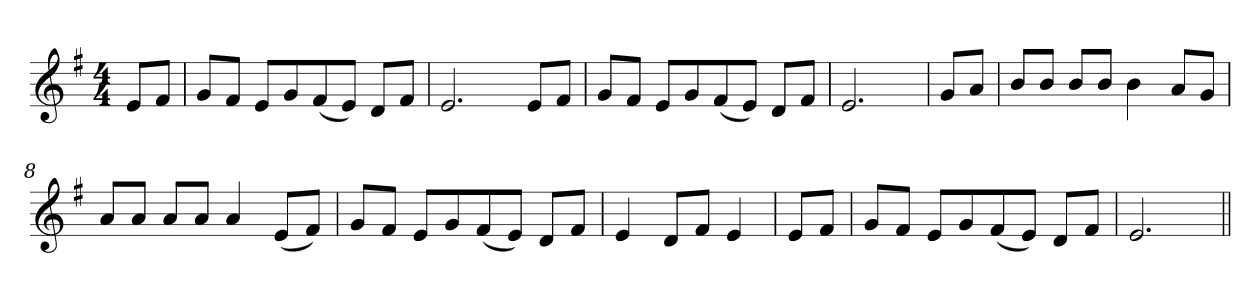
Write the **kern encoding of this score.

**kern
*part1
*staff1
*clefG2
*k[f#]
*G:
*M4/4
=1
8e/L
8f#/J
=2
8g/L
8f#/J
8e/L
8g/
(<8f#/
8e/J)
8d/L
8f#/J
=3
2.e/
8e/L
8f#/J
=4
8g/L
8f#/J
8e/L
8g/
(<8f#/
8e/J)
8d/L
8f#/J
=5
2.e/
=6
8g/L
8a/J
=7
8b/L
8b/J
8b/L
8b/J
4b\
8a/L
8g/J
=8
8a/L
8a/J
8a/L
8a/J
4a/
(<8e/L
8f#/J)
!!LO:LB:g=z
=9
8g/L
8f#/J
8e/L
8g/
(<8f#/
8e/J)
8d/L
8f#/J
=10
4e/
8d/L
8f#/J
4e/
=11
8e/L
8f#/J
=12
8g/L
8f#/J
8e/L
8g/
(<8f#/
8e/J)
8d/L
8f#/J
=13
2.e/
=||
*-
